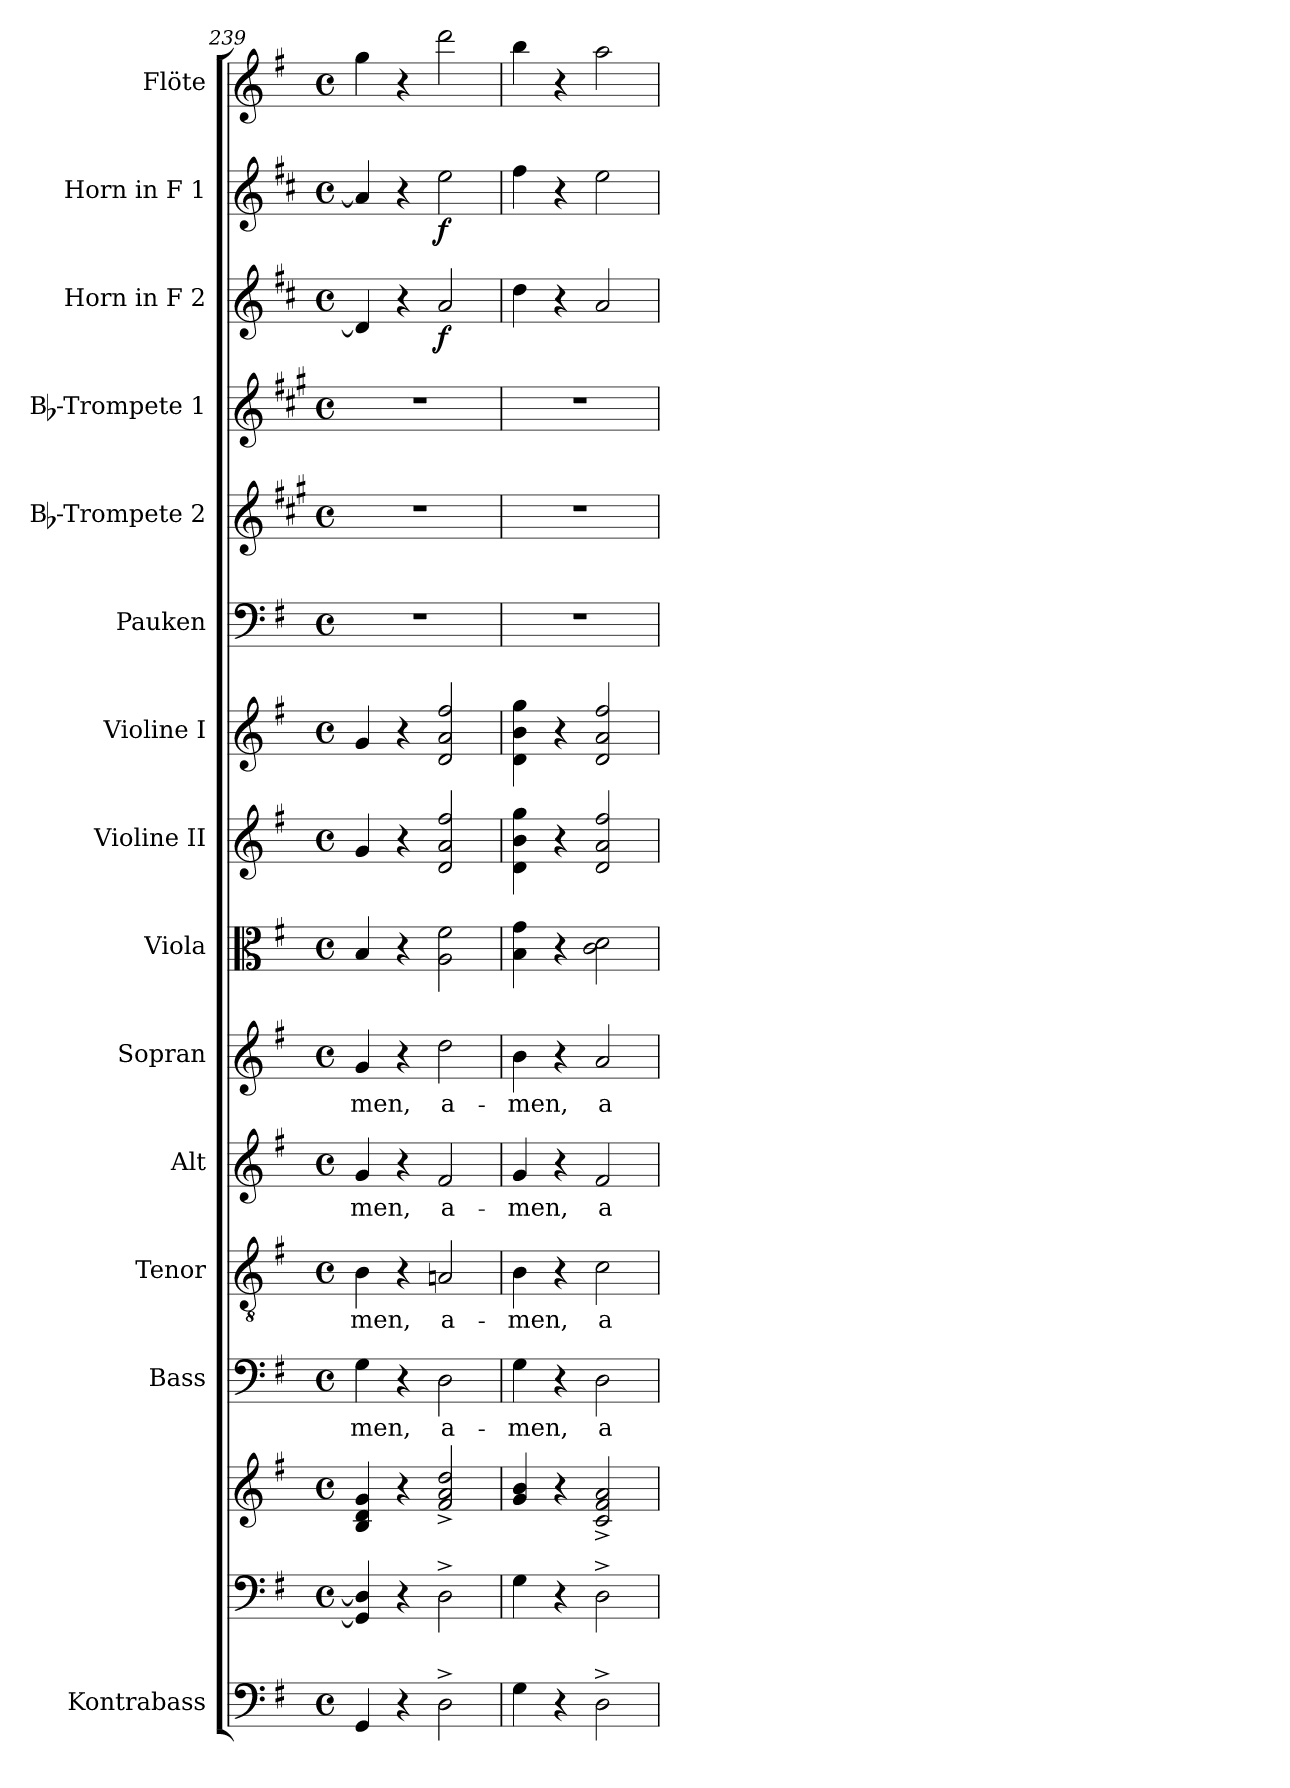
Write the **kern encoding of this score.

**kern	**kern	**kern	**kern	**text	**kern	**text	**kern	**text	**kern	**text	**kern	**kern	**kern	**kern	**kern	**kern	**kern	**dynam	**kern	**dynam	**kern
*part15	*part14	*part14	*part13	*part13	*part12	*part12	*part11	*part11	*part10	*part10	*part9	*part8	*part7	*part6	*part5	*part4	*part3	*part3	*part2	*part2	*part1
*staff16	*staff15	*staff14	*staff13	*staff13	*staff12	*staff12	*staff11	*staff11	*staff10	*staff10	*staff9	*staff8	*staff7	*staff6	*staff5	*staff4	*staff3	*staff3	*staff2	*staff2	*staff1
*I"Kontrabass	*	*	*I"Bass	*	*I"Tenor	*	*I"Alt	*	*I"Sopran	*	*I"Viola	*I"Violine II	*I"Violine I	*I"Pauken	*I"Bb-Trompete 2	*I"Bb-Trompete 1	*I"Horn in F 2	*	*I"Horn in F 1	*	*I"Flöte
*I'Kb.	*	*	*I'B.	*	*I'T.	*	*I'A.	*	*I'S.	*	*I'Vla.	*I'Vl. II	*I'Vl. I	*I'Pk.	*I'Bb Trp. 2	*I'Bb Trp. 1	*	*	*	*	*I'Fl.
*clefF4	*clefF4	*clefG2	*clefF4	*	*clefGv2	*	*clefG2	*	*clefG2	*	*clefC3	*clefG2	*clefG2	*clefF4	*clefG2	*clefG2	*clefG2	*	*clefG2	*	*clefG2
*ITrd7c12	*	*	*	*	*	*	*	*	*	*	*	*	*	*	*ITrd1c2	*ITrd1c2	*ITrd4c7	*	*ITrd4c7	*	*
*k[f#]	*k[f#]	*k[f#]	*k[f#]	*	*k[f#]	*	*k[f#]	*	*k[f#]	*	*k[f#]	*k[f#]	*k[f#]	*k[f#]	*k[f#]	*k[f#]	*k[f#]	*	*k[f#]	*	*k[f#]
*G:	*G:	*G:	*G:	*	*G:	*	*G:	*	*G:	*	*G:	*G:	*G:	*G:	*G:	*G:	*G:	*	*G:	*	*G:
*M4/4	*M4/4	*M4/4	*M4/4	*	*M4/4	*	*M4/4	*	*M4/4	*	*M4/4	*M4/4	*M4/4	*M4/4	*M4/4	*M4/4	*M4/4	*	*M4/4	*	*M4/4
*met(c)	*met(c)	*met(c)	*met(c)	*	*met(c)	*	*met(c)	*	*met(c)	*	*met(c)	*met(c)	*met(c)	*met(c)	*met(c)	*met(c)	*met(c)	*	*met(c)	*	*met(c)
=239	=239	=239	=239	=239	=239	=239	=239	=239	=239	=239	=239	=239	=239	=239	=239	=239	=239	=239	=239	=239	=239
!	!	!	!	!LO:LY:b	!	!LO:LY:b	!	!LO:LY:b	!	!LO:LY:b	!	!	!	!	!	!	!	!	!	!	!
4GGG/	4GG/] 4D/]	4B/ 4d/ 4g/	4G\	-men,	4B\	-men,	4g/	-men,	4g/	-men,	4B/	4g/	4g/	1r	1r	1r	4G/]	.	4d/]	.	4gg\
4r	4r	4r	4r	.	4r	.	4r	.	4r	.	4r	4r	4r	.	.	.	4r	.	4r	.	4r
!	!	!	!	!LO:LY:b	!	!LO:LY:b	!	!LO:LY:b	!	!LO:LY:b	!	!	!	!	!	!	!	!LO:DY:b	!	!LO:DY:b	!
2DD^>\	2D^>\	2f#/^< 2a/^< 2dd/^<	2D\	a-	2An/	a-	2f#/	a-	2dd\	a-	2A\ 2f#\	2d/ 2a/ 2ff#/	2d/ 2a/ 2ff#/	.	.	.	2d/	f	2a\	f	2ddd\
=240	=240	=240	=240	=240	=240	=240	=240	=240	=240	=240	=240	=240	=240	=240	=240	=240	=240	=240	=240	=240	=240
!	!	!	!	!LO:LY:b	!	!LO:LY:b	!	!LO:LY:b	!	!LO:LY:b	!	!	!	!	!	!	!	!	!	!	!
4GG\	4G\	4g/ 4b/	4G\	-men,	4B\	-men,	4g/	-men,	4b\	-men,	4B\ 4g\	4d\ 4b\ 4gg\	4d\ 4b\ 4gg\	1r	1r	1r	4g\	.	4b\	.	4bb\
4r	4r	4r	4r	.	4r	.	4r	.	4r	.	4r	4r	4r	.	.	.	4r	.	4r	.	4r
!	!	!	!	!LO:LY:b	!	!LO:LY:b	!	!LO:LY:b	!	!LO:LY:b	!	!	!	!	!	!	!	!	!	!	!
2DD^>\	2D^>\	2c/^< 2f#/^< 2a/^<	2D\	a-	2c\	a-	2f#/	a-	2a/	a-	2c\ 2d\	2d/ 2a/ 2ff#/	2d/ 2a/ 2ff#/	.	.	.	2d/	.	2a\	.	2aa\
=	=	=	=	=	=	=	=	=	=	=	=	=	=	=	=	=	=	=	=	=	=
*-	*-	*-	*-	*-	*-	*-	*-	*-	*-	*-	*-	*-	*-	*-	*-	*-	*-	*-	*-	*-	*-
